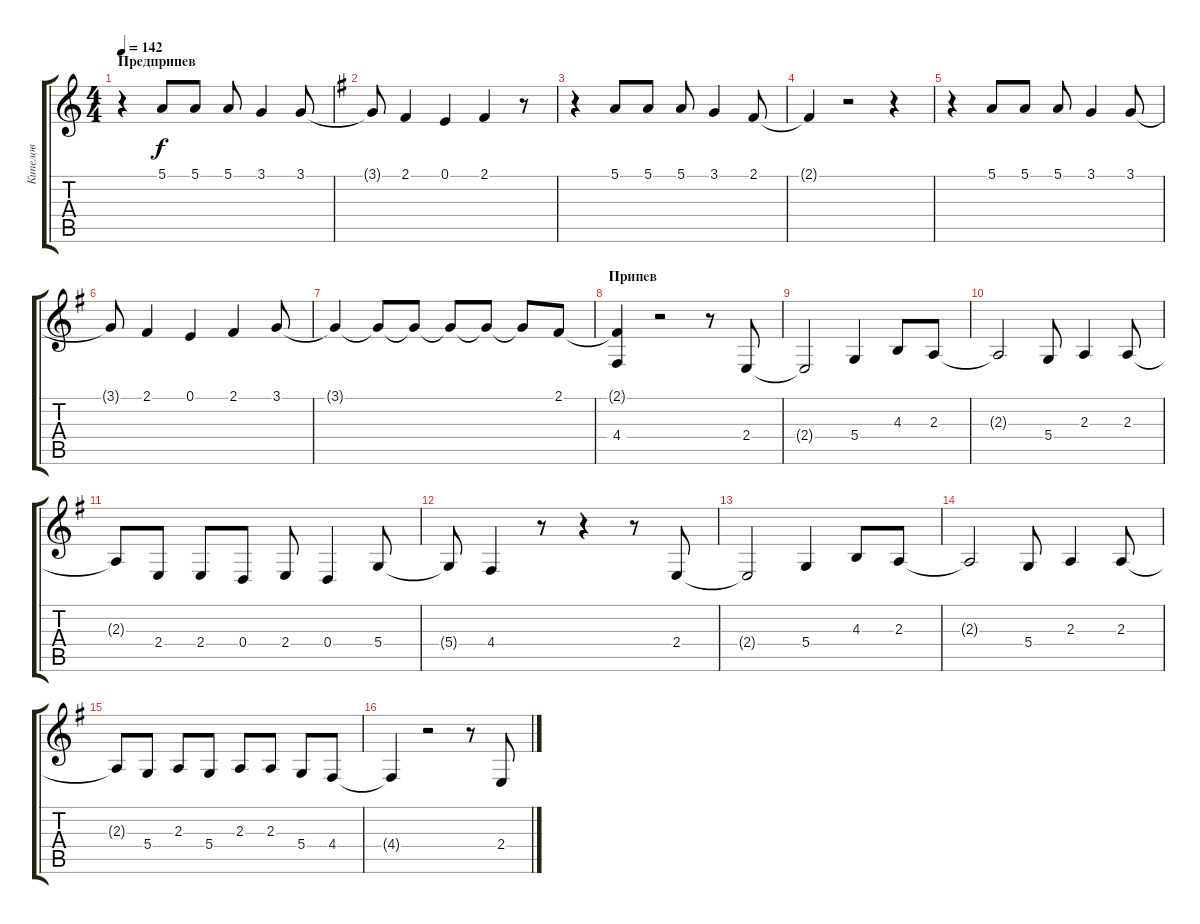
\track ("Кипелов" "Кипелов") {instrument flute}
\staff {score tabs}
\tuning (E4 B3 G3 D3 A2 E2) {hide}
\ts (4 4)
\section ("" "Предприпев")
\tempo 142
\clef g2
\ks c
r.4{dy f} 5.1.8 5.1.8 5.1.8 3.1.4 3.1.8 |
\ks eminor
3.1{t}.8 2.1.4 0.1.4 2.1.4 r.8 |
r.4 5.1.8 5.1.8 5.1.8 3.1.4 2.1.8 |
2.1{t}.4 r.2 r.4 |
r.4 5.1.8 5.1.8 5.1.8 3.1.4 3.1.8 |
3.1{t}.8 2.1.4 0.1.4 2.1.4 3.1.8 |
3.1{t}.4 3.1{t}.8 3.1{t}.8 3.1{t}.8 3.1{t}.8 3.1{t}.8 2.1.8 |
\section ("" "Припев")
(2.1{t} 4.4).4 r.2 r.8 2.4.8 |
2.4{t}.2 5.4.4 4.3.8 2.3.8 |
2.3{t}.2 5.4.8 2.3.4 2.3.8 |
2.3{t}.8 2.4.8 2.4.8 0.4.8 2.4.8 0.4.4 5.4.8 |
5.4{t}.8 4.4.4 r.8 r.4 r.8 2.4.8 |
2.4{t}.2 5.4.4 4.3.8 2.3.8 |
2.3{t}.2 5.4.8 2.3.4 2.3.8 |
2.3{t}.8 5.4.8 2.3.8 5.4.8 2.3.8 2.3.8 5.4.8 4.4.8 |
4.4{t}.4 r.2 r.8 2.4.8
